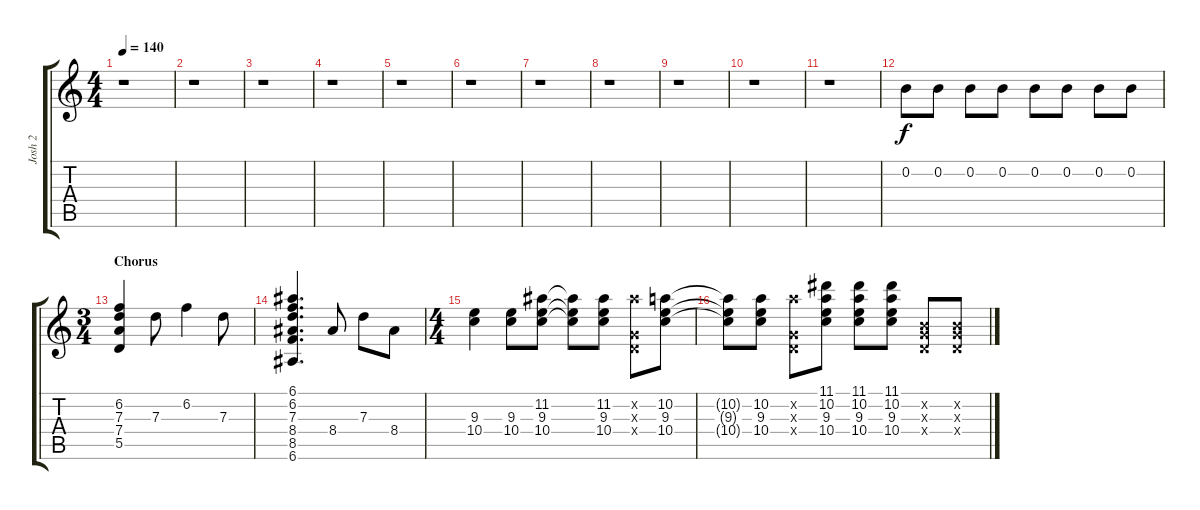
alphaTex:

\track ("Josh 2" "Josh 2") {instrument electricguitarclean}
\staff {score tabs}
\tuning (E4 B3 G3 D3 A2 E2) {hide}
\ts (4 4)
\tempo 140
\clef g2
\ks c
r.1{dy f} |
r.1 |
r.1 |
r.1 |
r.1 |
r.1 |
r.1 |
r.1 |
r.1 |
r.1 |
r.1 |
0.2.8 0.2.8 0.2.8 0.2.8 0.2.8 0.2.8 0.2.8 0.2.8 |
\ts (3 4)
\section ("" "Chorus")
(6.2 7.3 7.4 5.5).4 7.3.8 6.2.4 7.3.8 |
(6.1 6.2 7.3 8.4 8.5 6.6).4{d} 8.4.8 7.3.8 8.4.8 |
\ts (4 4)
(9.3 10.4).4 (9.3 10.4).8 (11.2 9.3 10.4).8 (11.2{t} 9.3{t} 10.4{t}).8 (11.2 9.3 10.4).8 (11.2{x} 0.3{x} 0.4{x}).8 (10.2 9.3 10.4).8 |
(10.2{t} 9.3{t} 10.4{t}).8 (10.2 9.3 10.4).8 (10.2{x} 0.3{x} 0.4{x}).8 (11.1 10.2 9.3 10.4).8 (11.1 10.2 9.3 10.4).8 (11.1 10.2 9.3 10.4).8 (0.2{x} 0.3{x} 0.4{x}).8 (0.2{x} 0.3{x} 0.4{x}).8
